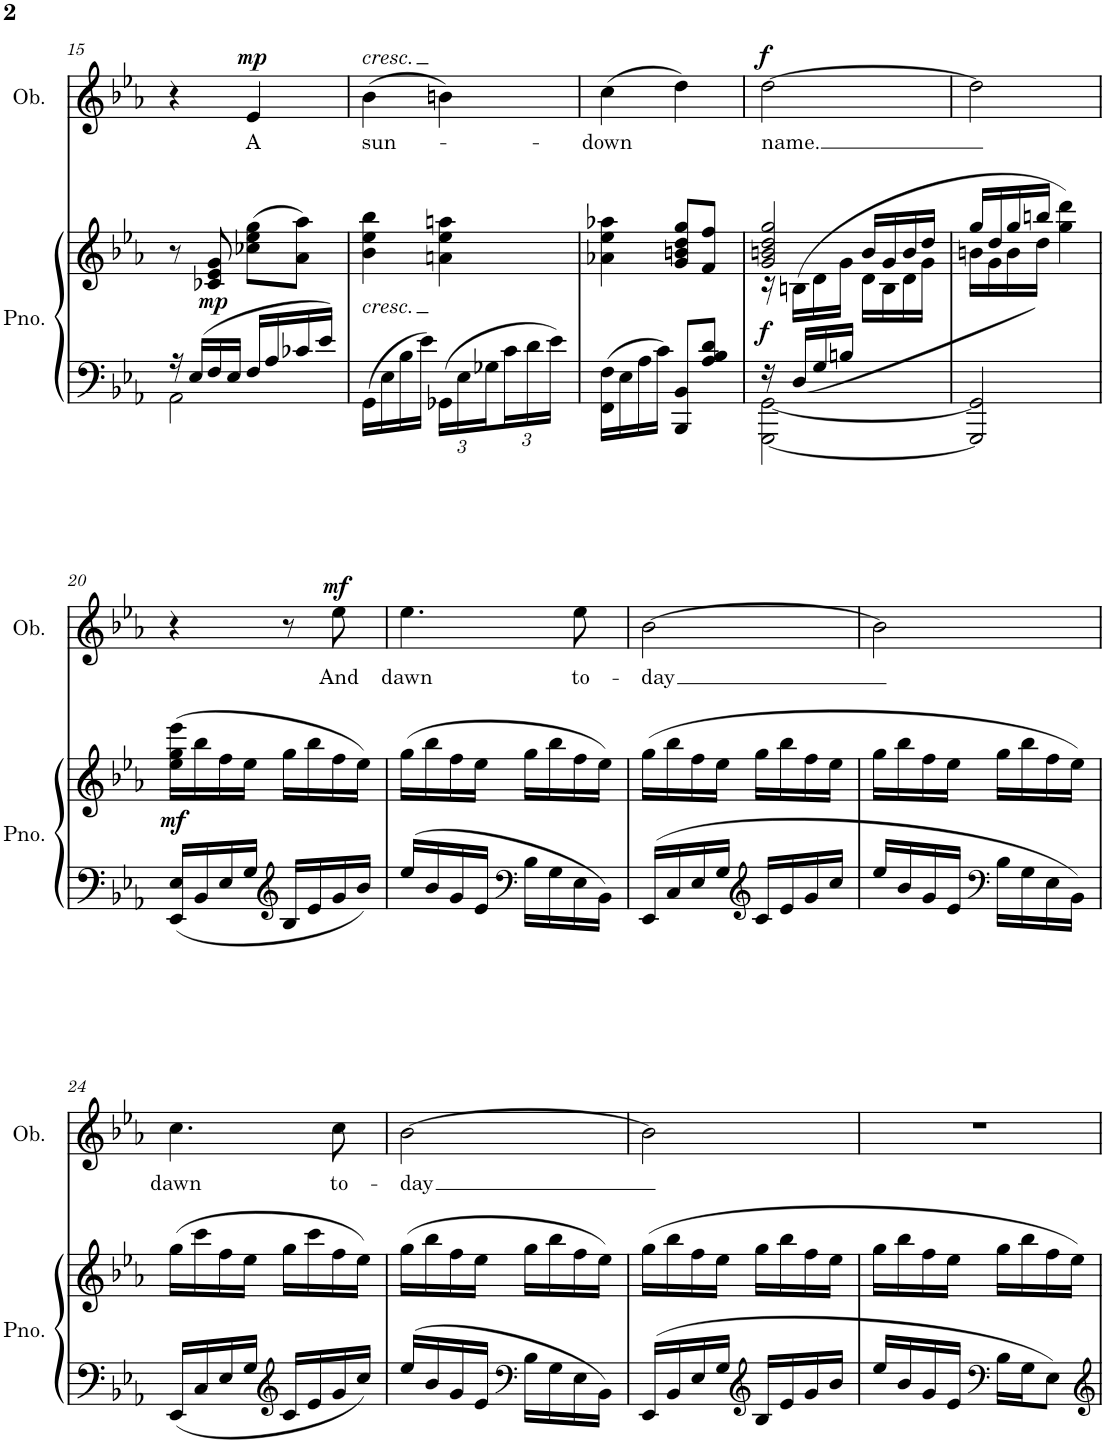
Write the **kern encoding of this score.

**kern	**kern	**dynam	**kern	**text	**dynam
*part2	*part2	*part2	*part1	*part1	*part1
*staff3	*staff2	*staff2/3	*staff1	*staff1	*staff1
*I"Piano	*	*	*I"Oboe	*	*
*I'Pno.	*	*	*I'Ob.	*	*
!!LO:PB:g=z
*clefF4	*clefG2	*	*clefG2	*	*
*k[b-e-a-]	*k[b-e-a-]	*	*k[b-e-a-]	*	*
*M4/8	*M4/8	*	*M4/8	*	*
=15	=15	=15	=15	=15	=15
*^	*	*	*	*	*
16r	2AA-\	8r	.	4r	.	.
16E-/LL	.	.	.	.	.	.
!	!	!	!LO:DY:b	!	!	!
16F/	.	8c-X/ 8e-/ 8g/	mp	.	.	.
16E-/JJ	.	.	.	.	.	.
!	!	!	!	!	!LO:LY:b	!LO:DY:a
16F/LL	.	(8cc-X\ 8ee-\ 8gg\L	.	4e-/	A	mp
16A-/	.	.	.	.	.	.
16c-X/	.	8a-\ 8aa-\J)	.	.	.	.
16e-/JJ	.	.	.	.	.	.
*v	*v	*	*	*	*	*
=16	=16	=16	=16	=16	=16
!	!	!	!LO:TX:a:i:t=cresc.	!	!
!	!LO:TX:b:i:t=cresc.	!	!	!	!
!	!	!	!	!LO:LY:b	!
16GG\LL	4b-\ 4ee-\ 4bb-\	.	(4b-\	sun-	.
16E-\	.	.	.	.	.
16B-\	.	.	.	.	.
16e-\JJ	.	.	.	.	.
*Xbrackettup	*	*	*	*	*
24GG-X\LL	4an\ 4ee-\ 4aan\	.	4bn\)	.	.
24E-\	.	.	.	.	.
24G-X\	.	.	.	.	.
24c\	.	.	.	.	.
24d\	.	.	.	.	.
24e-\JJ	.	.	.	.	.
=17	=17	=17	=17	=17	=17
!	!	!	!	!LO:LY:b	!
16FF\ 16F\LL	4a-X\ 4ee-\ 4aa-X\	.	(4cc\	-down	.
16E-\	.	.	.	.	.
16A-\	.	.	.	.	.
16c\JJ	.	.	.	.	.
8BBB-/ 8BB-/L	8g/ 8bn/ 8dd/ 8gg/L	.	4dd\)	.	.
8A-/ 8B-/ 8d/J	8f/ 8ff/J	.	.	.	.
=18	=18	=18	=18	=18	=18
*^	*^	*	*	*	*
*	*	*	*^	*	*	*	*
!	!	!	!	!	!LO:DY:b	!	!LO:LY:b	!LO:DY:a
16r	[2GGG\ [2GG\	2g/ 2bn/ 2dd/ 2gg/	16r	4ryy	f	[2dd\	name.	f
(16D/LL	.	.	(>16Bn\LL	.	.	.	.	.
16G/	.	.	16d\	.	.	.	.	.
16Bn/JJ	.	.	16g\JJ	.	.	.	.	.
4ryy	.	.	16b/LL	16d\LL	.	.	.	.
.	.	.	16g/	16B\	.	.	.	.
.	.	.	16b/	16d\	.	.	.	.
.	.	.	16dd/JJ	16g\JJ	.	.	.	.
*v	*v	*	*	*	*	*	*	*
*	*	*v	*v	*	*	*	*
=19	=19	=19	=19	=19	=19	=19
2GGG/] 2GG/]	16gg/LL	16bn\LL	.	2dd\]	.	.
.	16dd/	16g\	.	.	.	.
.	16gg/	16b\	.	.	.	.
.	16bbn/JJ	16dd\JJ)	.	.	.	.
.	4gg\ 4ddd\)	4ryy	.	.	.	.
!!LO:LB:g=z
=20	=20	=20	=20	=20	=20	=20
!	!	!	!LO:DY:b	!	!	!
*	*v	*v	*	*	*	*
16EE-/ 16E-/LL	(16ee-\ 16gg\ 16eee-\LL	mf	4r	.	.
16BB-/	16bb-\	.	.	.	.
16E-/	16ff\	.	.	.	.
16G/JJ	16ee-\JJ	.	.	.	.
*clefG2	*	*	*	*	*
16B-/LL	16gg\LL	.	8r	.	.
16e-/	16bb-\	.	.	.	.
!	!	!	!	!LO:LY:b	!LO:DY:a
16g/	16ff\	.	8ee-\	And	mf
16b-/JJ	16ee-\JJ)	.	.	.	.
=21	=21	=21	=21	=21	=21
!	!	!	!	!LO:LY:b	!
16ee-/LL	(16gg\LL	.	4.ee-\	dawn	.
16b-/	16bb-\	.	.	.	.
16g/	16ff\	.	.	.	.
16e-/JJ	16ee-\JJ	.	.	.	.
*clefF4	*	*	*	*	*
16B-\LL	16gg\LL	.	.	.	.
16G\	16bb-\	.	.	.	.
!	!	!	!	!LO:LY:b	!
16E-\	16ff\	.	8ee-\	to-	.
16BB-\JJ	16ee-\JJ)	.	.	.	.
=22	=22	=22	=22	=22	=22
!	!	!	!	!LO:LY:b	!
16EE-/LL	(16gg\LL	.	[2b-\	-day	.
16C/	16bb-\	.	.	.	.
16E-/	16ff\	.	.	.	.
16G/JJ	16ee-\JJ	.	.	.	.
*clefG2	*	*	*	*	*
16c/LL	16gg\LL	.	.	.	.
16e-/	16bb-\	.	.	.	.
16g/	16ff\	.	.	.	.
16cc/JJ	16ee-\JJ	.	.	.	.
=23	=23	=23	=23	=23	=23
16ee-/LL	16gg\LL	.	2b-\]	.	.
16b-/	16bb-\	.	.	.	.
16g/	16ff\	.	.	.	.
16e-/JJ	16ee-\JJ	.	.	.	.
*clefF4	*	*	*	*	*
16B-\LL	16gg\LL	.	.	.	.
16G\	16bb-\	.	.	.	.
16E-\	16ff\	.	.	.	.
16BB-\JJ	16ee-\JJ)	.	.	.	.
!!LO:LB:g=z
=24	=24	=24	=24	=24	=24
!	!	!	!	!LO:LY:b	!
16EE-/LL	(16gg\LL	.	4.cc\	dawn	.
16C/	16ccc\	.	.	.	.
16E-/	16ff\	.	.	.	.
16G/JJ	16ee-\JJ	.	.	.	.
*clefG2	*	*	*	*	*
16c/LL	16gg\LL	.	.	.	.
16e-/	16ccc\	.	.	.	.
!	!	!	!	!LO:LY:b	!
16g/	16ff\	.	8cc\	to-	.
16cc/JJ	16ee-\JJ)	.	.	.	.
=25	=25	=25	=25	=25	=25
!	!	!	!	!LO:LY:b	!
16ee-/LL	(16gg\LL	.	[2b-\	-day	.
16b-/	16bb-\	.	.	.	.
16g/	16ff\	.	.	.	.
16e-/JJ	16ee-\JJ	.	.	.	.
*clefF4	*	*	*	*	*
16B-\LL	16gg\LL	.	.	.	.
16G\	16bb-\	.	.	.	.
16E-\	16ff\	.	.	.	.
16BB-\JJ	16ee-\JJ)	.	.	.	.
=26	=26	=26	=26	=26	=26
16EE-/LL	(16gg\LL	.	2b-\]	.	.
16BB-/	16bb-\	.	.	.	.
16E-/	16ff\	.	.	.	.
16G/JJ	16ee-\JJ	.	.	.	.
*clefG2	*	*	*	*	*
16B-/LL	16gg\LL	.	.	.	.
16e-/	16bb-\	.	.	.	.
16g/	16ff\	.	.	.	.
16b-/JJ	16ee-\JJ	.	.	.	.
=27	=27	=27	=27	=27	=27
16ee-/LL	16gg\LL	.	2r	.	.
16b-/	16bb-\	.	.	.	.
16g/	16ff\	.	.	.	.
16e-/JJ	16ee-\JJ	.	.	.	.
*clefF4	*	*	*	*	*
16B-\LL	16gg\LL	.	.	.	.
16G\J	16bb-\	.	.	.	.
8E-\J	16ff\	.	.	.	.
.	16ee-\JJ)	.	.	.	.
=	=	=	=	=	=
*-	*-	*-	*-	*-	*-
